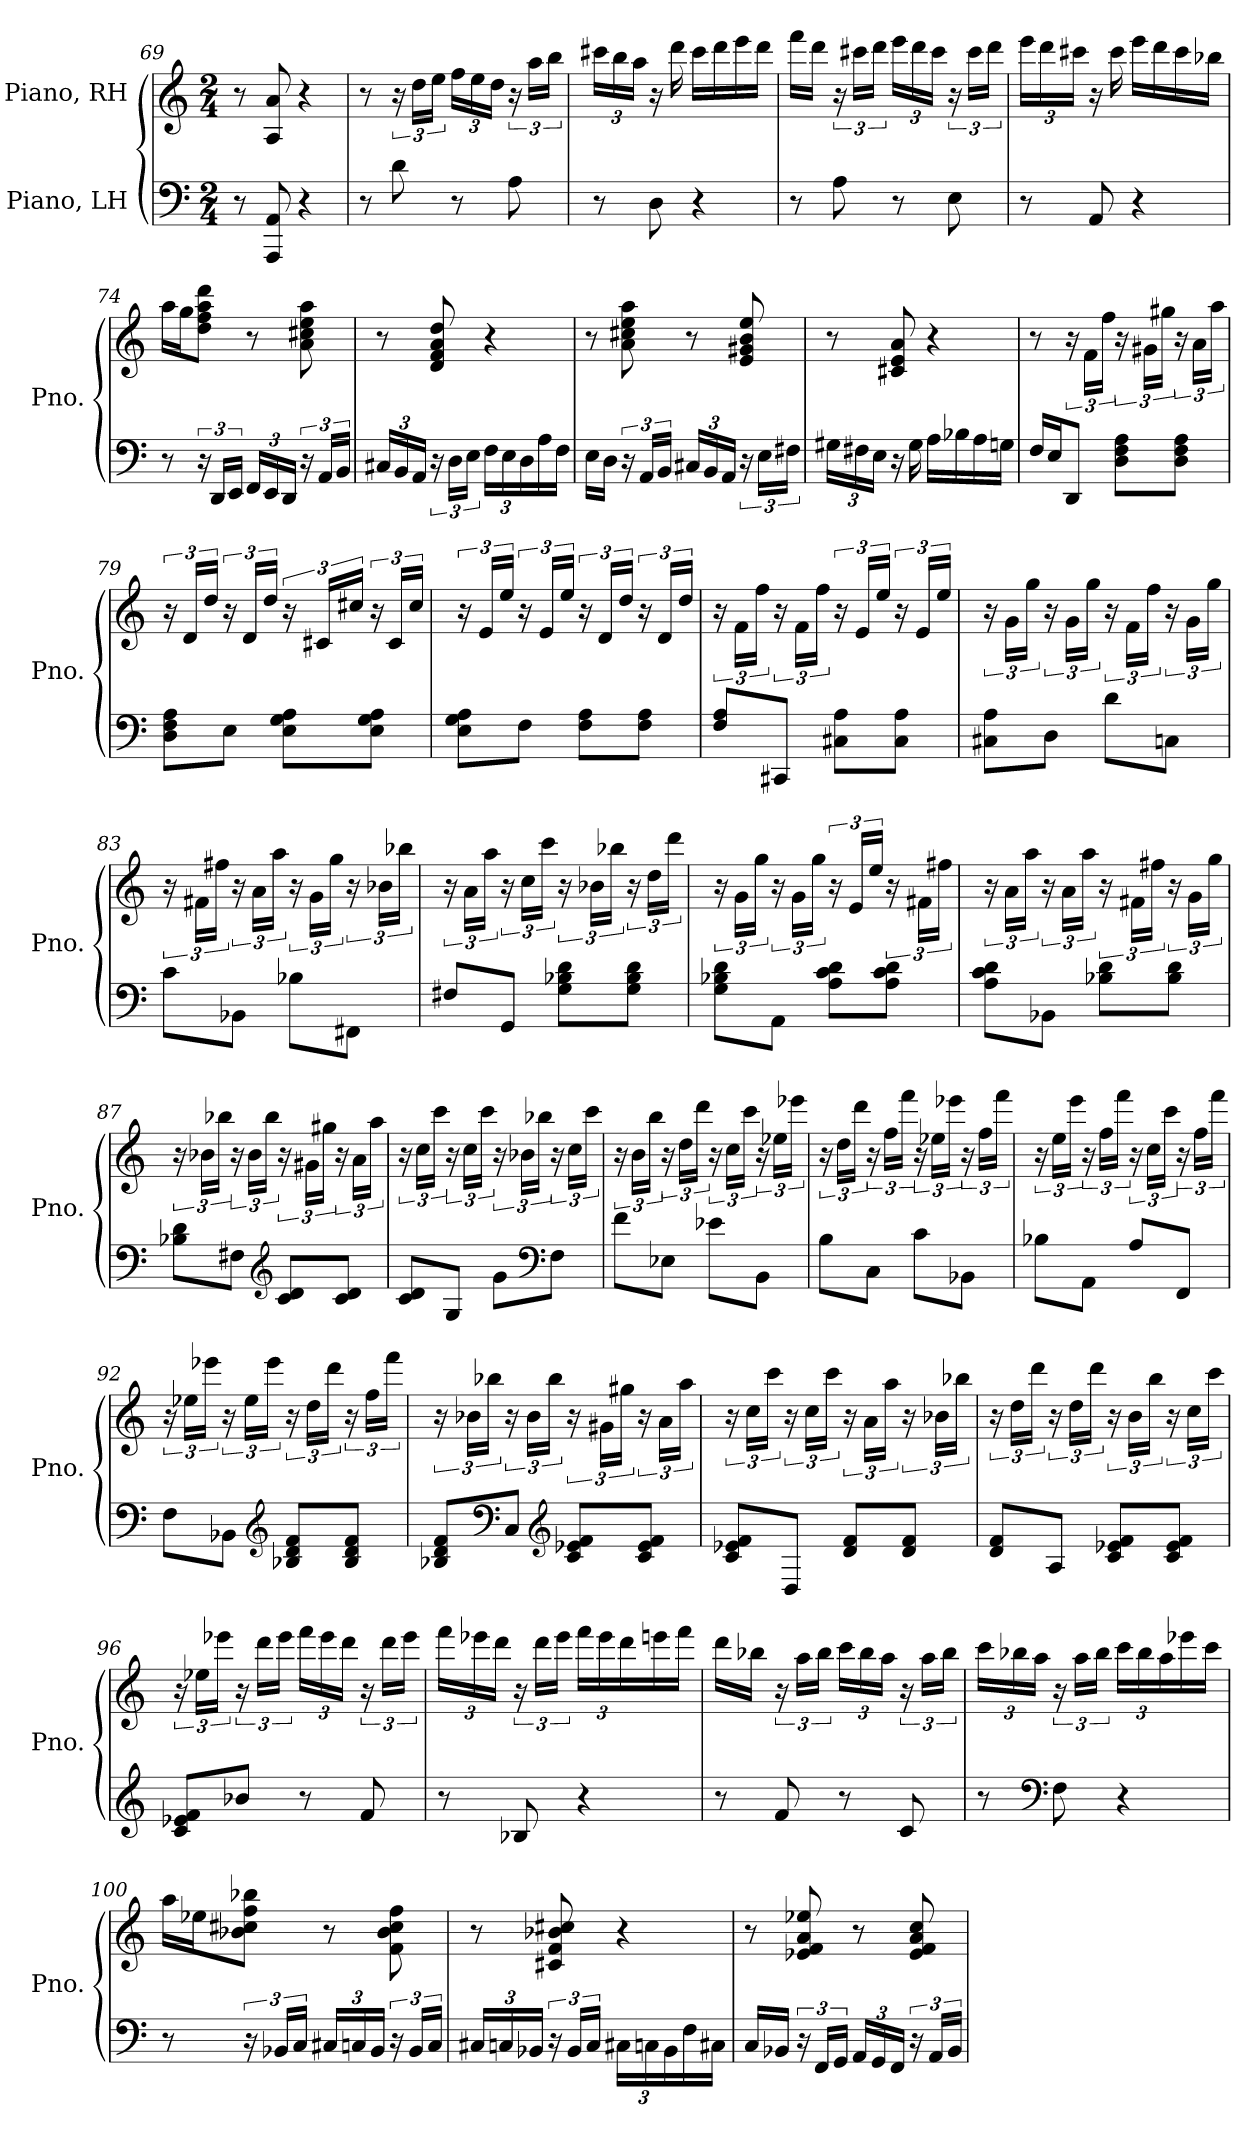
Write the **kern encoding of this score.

**kern	**kern
*part2	*part1
*staff2	*staff1
*I"Piano, LH	*I"Piano, RH
*I'Pno.	*I'Pno.
!!LO:LB:g=z
*clefF4	*clefG2
*k[]	*k[]
*M2/4	*M2/4
=69	=69
8r	8r
8AAA/ 8AA/	8A/ 8a/
4r	4r
=70	=70
8r	8r
8d\	24r
.	24dd\LL
.	24ee\JJ
*	*Xbrackettup
8r	24ff\LL
.	24ee\
.	24dd\JJ
*	*brackettup
8A\	24r
.	24aa\LL
.	24bb\JJ
=71	=71
*	*Xbrackettup
8r	24ccc#X\LL
.	24bb\
.	24aa\JJ
8D\	16r
.	16ddd\
4r	16ccc#\LL
.	16ddd\
.	16eee\
.	16ddd\JJ
=72	=72
8r	16fff\LL
.	16ddd\JJ
*	*brackettup
8A\	24r
.	24ccc#X\LL
.	24ddd\JJ
*	*Xbrackettup
8r	24eee\LL
.	24ddd\
.	24ccc#\JJ
*	*brackettup
8E\	24r
.	24ccc#\LL
.	24ddd\JJ
!!LO:LB:g=z
=73	=73
*	*Xbrackettup
8r	24eee\LL
.	24ddd\
.	24ccc#X\JJ
8AA/	16r
.	16ccc#\
4r	16eee\LL
.	16ddd\
.	16ccc#\
.	16bb-X\JJ
=74	=74
8r	16aa\LL
.	16gg\J
24r	8dd\ 8ff\ 8aa\ 8ddd\J
24DD/LL	.
24EE/JJ	.
*Xbrackettup	*
24FF/LL	8r
24EE/	.
24DD/JJ	.
*brackettup	*
24r	8a\ 8cc#X\ 8ee\ 8aa\
24AA/LL	.
24BB/JJ	.
=75	=75
*Xbrackettup	*
24C#X/LL	8r
24BB/	.
24AA/JJ	.
*brackettup	*
24r	8d/ 8f/ 8a/ 8dd/
24D\LL	.
24E\JJ	.
*Xbrackettup	*
24F\LL	4r
24E\	.
24D\	.
16A\	.
16F\JJ	.
!!LO:LB:g=z
=76	=76
16E\LL	8r
16D\JJ	.
*brackettup	*
24r	8a\ 8cc#X\ 8ee\ 8aa\
24AA/LL	.
24BB/JJ	.
*Xbrackettup	*
24C#X/LL	8r
24BB/	.
24AA/JJ	.
*brackettup	*
24r	8e/ 8g#X/ 8b/ 8ee/
24E\LL	.
24F#X\JJ	.
=77	=77
*Xbrackettup	*
24G#X\LL	8r
24F#X\	.
24E\JJ	.
16r	8c#X/ 8e/ 8a/
16G#\	.
16A\LL	4r
16B-X\	.
16A\	.
16Gn\JJ	.
=78	=78
16F/LL	8r
16E/J	.
*	*brackettup
8DD/J	24r
.	24f\LL
.	24ff\JJ
8D\ 8F\ 8A\L	24r
.	24g#X\LL
.	24gg#X\JJ
8D\ 8F\ 8A\J	24r
.	24a\LL
.	24aa\JJ
!!LO:PB:g=z
=79	=79
8D\ 8F\ 8A\L	24r
.	24d/LL
.	24dd/JJ
8E\J	24r
.	24d/LL
.	24dd/JJ
8E\ 8G\ 8A\L	24r
.	24c#X/LL
.	24cc#X/JJ
8E\ 8G\ 8A\J	24r
.	24c#/LL
.	24cc#/JJ
=80	=80
8E\ 8G\ 8A\L	24r
.	24e/LL
.	24ee/JJ
8F\J	24r
.	24e/LL
.	24ee/JJ
8F\ 8A\L	24r
.	24d/LL
.	24dd/JJ
8F\ 8A\J	24r
.	24d/LL
.	24dd/JJ
=81	=81
8F/ 8A/L	24r
.	24f\LL
.	24ff\JJ
8CC#X/J	24r
.	24f\LL
.	24ff\JJ
8C#X\ 8A\L	24r
.	24e/LL
.	24ee/JJ
8C#\ 8A\J	24r
.	24e/LL
.	24ee/JJ
!!LO:LB:g=z
=82	=82
8C#X\ 8A\L	24r
.	24g\LL
.	24gg\JJ
8D\J	24r
.	24g\LL
.	24gg\JJ
8d\L	24r
.	24f\LL
.	24ff\JJ
8Cn\J	24r
.	24g\LL
.	24gg\JJ
=83	=83
8c\L	24r
.	24f#X\LL
.	24ff#X\JJ
8BB-X\J	24r
.	24a\LL
.	24aa\JJ
8B-X\L	24r
.	24g\LL
.	24gg\JJ
8FF#X\J	24r
.	24b-X\LL
.	24bb-X\JJ
=84	=84
8F#X/L	24r
.	24a\LL
.	24aa\JJ
8GG/J	24r
.	24cc\LL
.	24ccc\JJ
8G\ 8B-X\ 8d\L	24r
.	24b-X\LL
.	24bb-X\JJ
8G\ 8B-\ 8d\J	24r
.	24dd\LL
.	24ddd\JJ
!!LO:LB:g=z
=85	=85
8G\ 8B-X\ 8d\L	24r
.	24g\LL
.	24gg\JJ
8AA\J	24r
.	24g\LL
.	24gg\JJ
8A\ 8c\ 8d\L	24r
.	24e/LL
.	24ee/JJ
8A\ 8c\ 8d\J	24r
.	24f#X\LL
.	24ff#X\JJ
=86	=86
8A\ 8c\ 8d\L	24r
.	24a\LL
.	24aa\JJ
8BB-X\J	24r
.	24a\LL
.	24aa\JJ
8B-X\ 8d\L	24r
.	24f#X\LL
.	24ff#X\JJ
8B-\ 8d\J	24r
.	24g\LL
.	24gg\JJ
=87	=87
8B-X\ 8d\L	24r
.	24b-X\LL
.	24bb-X\JJ
8F#X\J	24r
.	24b-\LL
.	24bb-\JJ
*clefG2	*
8c/ 8d/L	24r
.	24g#X\LL
.	24gg#X\JJ
8c/ 8d/J	24r
.	24a\LL
.	24aa\JJ
!!LO:LB:g=z
=88	=88
8c/ 8d/L	24r
.	24cc\LL
.	24ccc\JJ
8G/J	24r
.	24cc\LL
.	24ccc\JJ
8g\L	24r
.	24b-X\LL
.	24bb-X\JJ
*clefF4	*
8F\J	24r
.	24cc\LL
.	24ccc\JJ
=89	=89
8f\L	24r
.	24b\LL
.	24bb\JJ
8E-X\J	24r
.	24dd\LL
.	24ddd\JJ
8e-X\L	24r
.	24cc\LL
.	24ccc\JJ
8BB\J	24r
.	24ee-X\LL
.	24eee-X\JJ
=90	=90
8B\L	24r
.	24dd\LL
.	24ddd\JJ
8C\J	24r
.	24ff\LL
.	24fff\JJ
8c\L	24r
.	24ee-X\LL
.	24eee-X\JJ
8BB-X\J	24r
.	24ff\LL
.	24fff\JJ
!!LO:LB:g=z
=91	=91
8B-X\L	24r
.	24ee\LL
.	24eee\JJ
8AA\J	24r
.	24ff\LL
.	24fff\JJ
8A/L	24r
.	24cc\LL
.	24ccc\JJ
8FF/J	24r
.	24ff\LL
.	24fff\JJ
=92	=92
8F\L	24r
.	24ee-X\LL
.	24eee-X\JJ
8BB-X\J	24r
.	24ee-\LL
.	24eee-\JJ
*clefG2	*
8B-X/ 8d/ 8f/L	24r
.	24dd\LL
.	24ddd\JJ
8B-/ 8d/ 8f/J	24r
.	24ff\LL
.	24fff\JJ
!!LO:LB:g=z
=93	=93
8B-X/ 8d/ 8f/L	24r
.	24b-X\LL
.	24bb-X\JJ
*clefF4	*
8C/J	24r
.	24b-\LL
.	24bb-\JJ
*clefG2	*
8c/ 8e-X/ 8f/L	24r
.	24g#X\LL
.	24gg#X\JJ
8c/ 8e-/ 8f/J	24r
.	24a\LL
.	24aa\JJ
=94	=94
8c/ 8e-X/ 8f/L	24r
.	24cc\LL
.	24ccc\JJ
8D/J	24r
.	24cc\LL
.	24ccc\JJ
8d/ 8f/L	24r
.	24a\LL
.	24aa\JJ
8d/ 8f/J	24r
.	24b-X\LL
.	24bb-X\JJ
=95	=95
8d/ 8f/L	24r
.	24dd\LL
.	24ddd\JJ
8A/J	24r
.	24dd\LL
.	24ddd\JJ
8c/ 8e-X/ 8f/L	24r
.	24b\LL
.	24bb\JJ
8c/ 8e-/ 8f/J	24r
.	24cc\LL
.	24ccc\JJ
!!LO:PB:g=z
=96	=96
8c/ 8e-X/ 8f/L	24r
.	24ee-X\LL
.	24eee-X\JJ
8b-X/J	24r
.	24ddd\LL
.	24eee-\JJ
*	*Xbrackettup
8r	24fff\LL
.	24eee-\
.	24ddd\JJ
*	*brackettup
8f/	24r
.	24ddd\LL
.	24eee-\JJ
=97	=97
*	*Xbrackettup
8r	24fff\LL
.	24eee-X\
.	24ddd\JJ
*	*brackettup
8B-X/	24r
.	24ddd\LL
.	24eee-\JJ
*	*Xbrackettup
4r	24fff\LL
.	24eee-\
.	24ddd\
.	16eeen\
.	16fff\JJ
!!LO:LB:g=z
=98	=98
8r	16ddd\LL
.	16bb-X\JJ
*	*brackettup
8f/	24r
.	24aa\LL
.	24bb-\JJ
*	*Xbrackettup
8r	24ccc\LL
.	24bb-\
.	24aa\JJ
*	*brackettup
8c/	24r
.	24aa\LL
.	24bb-\JJ
=99	=99
*	*Xbrackettup
8r	24ccc\LL
.	24bb-X\
.	24aa\JJ
*clefF4	*
*	*brackettup
8F\	24r
.	24aa\LL
.	24bb-\JJ
*	*Xbrackettup
4r	24ccc\LL
.	24bb-\
.	24aa\
.	16eee-X\
.	16ccc\JJ
!!LO:LB:g=z
=100	=100
8r	16aa\LL
.	16ee-X\J
*brackettup	*
24r	8b-X\ 8cc#X\ 8ff\ 8bb-X\J
24BB-X/LL	.
24C/JJ	.
*Xbrackettup	*
24C#X/LL	8r
24Cn/	.
24BB-/JJ	.
*brackettup	*
24r	8f\ 8b-\ 8cc#\ 8ff\
24BB-/LL	.
24C/JJ	.
=101	=101
*Xbrackettup	*
24C#X/LL	8r
24Cn/	.
24BB-X/JJ	.
*brackettup	*
24r	8c#X/ 8f/ 8b-X/ 8cc#X/
24BB-/LL	.
24C/JJ	.
*Xbrackettup	*
24C#X\LL	4r
24Cn\	.
24BB-\	.
16F\	.
16C#X\JJ	.
=102	=102
16C/LL	8r
16BB-X/JJ	.
*brackettup	*
24r	8e-X/ 8f/ 8a/ 8ee-X/
24FF/LL	.
24GG/JJ	.
*Xbrackettup	*
24AA/LL	8r
24GG/	.
24FF/JJ	.
*brackettup	*
24r	8e-/ 8f/ 8a/ 8cc/
24AA/LL	.
24BB-/JJ	.
=	=
*-	*-
